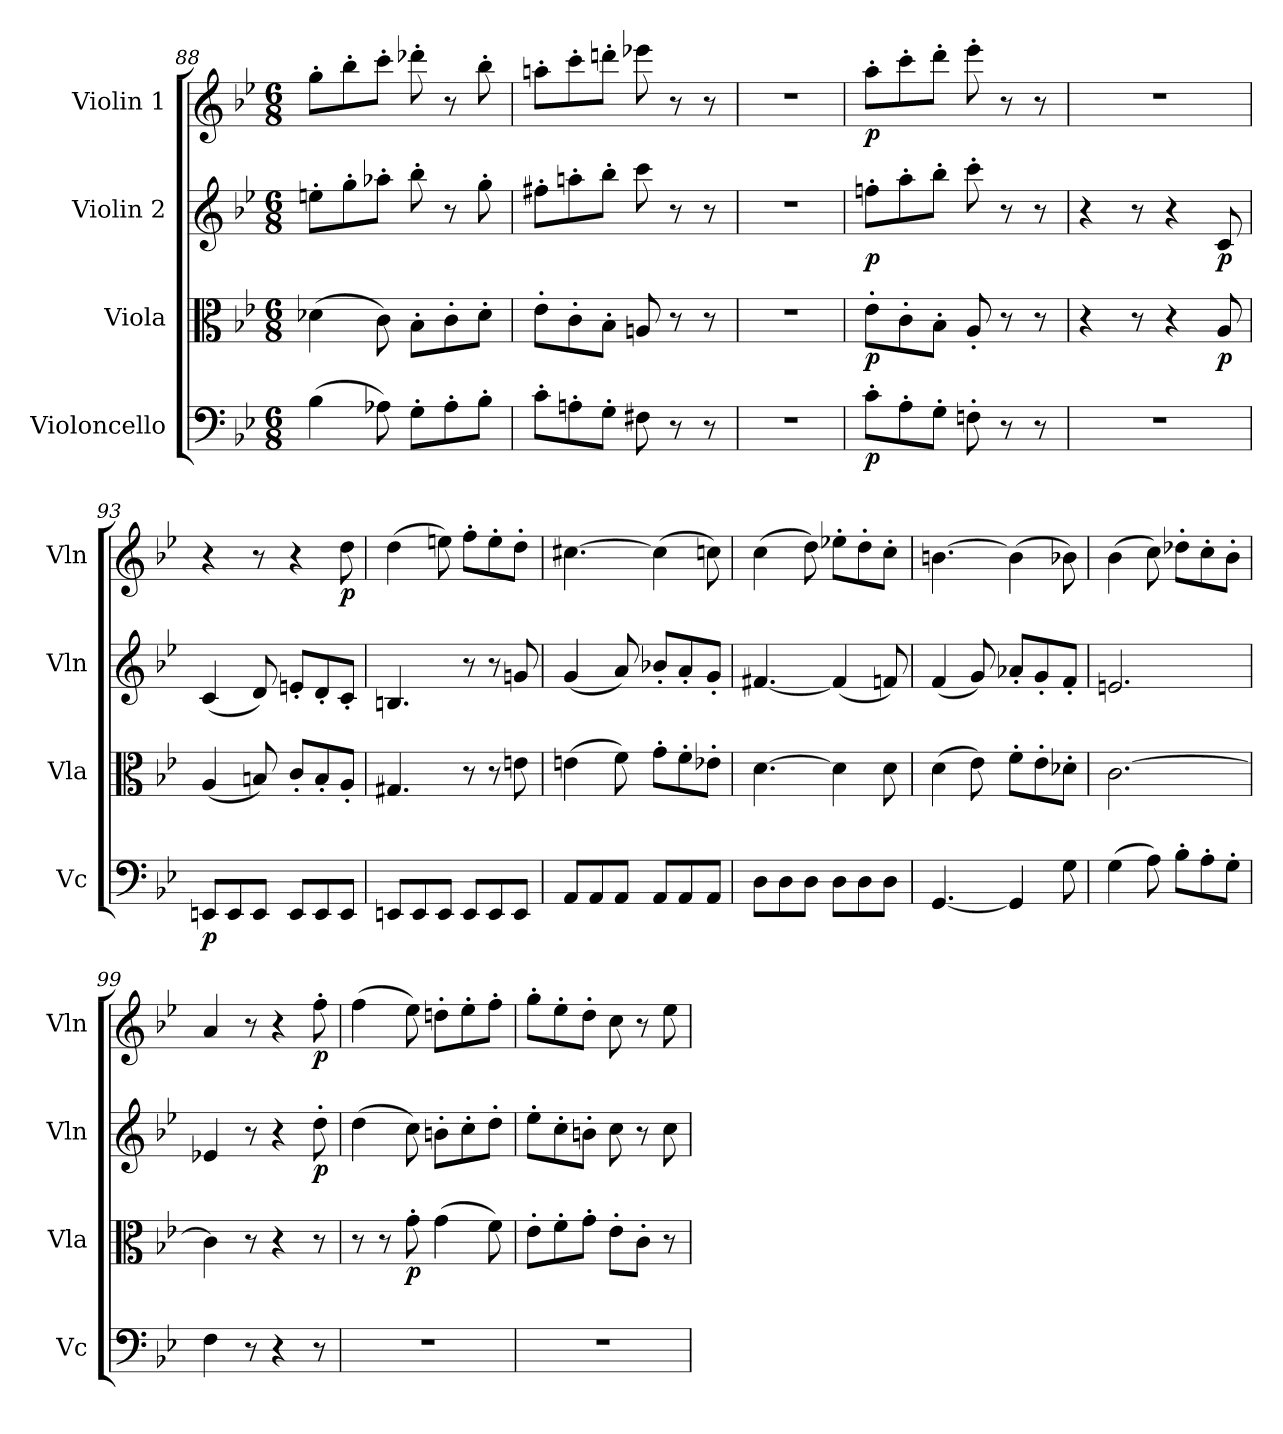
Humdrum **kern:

**kern	**dynam	**kern	**dynam	**kern	**dynam	**kern	**dynam
*part4	*part4	*part3	*part3	*part2	*part2	*part1	*part1
*staff4	*staff4	*staff3	*staff3	*staff2	*staff2	*staff1	*staff1
*I"Violoncello	*	*I"Viola	*	*I"Violin 2	*	*I"Violin 1	*
*I'Vc	*	*I'Vla	*	*I'Vln	*	*I'Vln	*
*clefF4	*	*clefC3	*	*clefG2	*	*clefG2	*
*k[b-e-]	*	*k[b-e-]	*	*k[b-e-]	*	*k[b-e-]	*
*M6/8	*	*M6/8	*	*M6/8	*	*M6/8	*
=88	=88	=88	=88	=88	=88	=88	=88
(4B-\	.	(4d-X\	.	8een'\L	.	8gg'\L	.
.	.	.	.	8gg'\	.	8bb-'\	.
8A-X\)	.	8c\)	.	8aa-X'\J	.	8ccc'\J	.
8G'\L	.	8B-'\L	.	8bb-'\	.	8ddd-X'\	.
8A-'\	.	8c'\	.	8r	.	8r	.
8B-'\J	.	8d-'\J	.	8gg'\	.	8bb-'\	.
=89	=89	=89	=89	=89	=89	=89	=89
8c'\L	.	8e-'\L	.	8ff#X'\L	.	8aan'\L	.
8An'\	.	8c'\	.	8aan'\	.	8ccc'\	.
8G'\J	.	8B-'\J	.	8bb-'\J	.	8dddn'\J	.
8F#X\	.	8An/	.	8ccc\	.	8eee-X\	.
8r	.	8r	.	8r	.	8r	.
8r	.	8r	.	8r	.	8r	.
=90	=90	=90	=90	=90	=90	=90	=90
2.r	.	2.r	.	2.r	.	2.r	.
=91	=91	=91	=91	=91	=91	=91	=91
!	!LO:DY:b	!	!LO:DY:b	!	!LO:DY:b	!	!LO:DY:b
8c'\L	p	8e-'\L	p	8ffn'\L	p	8aa'\L	p
8A'\	.	8c'\	.	8aa'\	.	8ccc'\	.
8G'\J	.	8B-'\J	.	8bb-'\J	.	8ddd'\J	.
8Fn'\	.	8A'/	.	8ccc'\	.	8eee-'\	.
8r	.	8r	.	8r	.	8r	.
8r	.	8r	.	8r	.	8r	.
=92	=92	=92	=92	=92	=92	=92	=92
2.r	.	4r	.	4r	.	2.r	.
.	.	8r	.	8r	.	.	.
.	.	4r	.	4r	.	.	.
!	!	!	!LO:DY:b	!	!LO:DY:b	!	!
.	.	8A/	p	8c/	p	.	.
!!LO:LB:g=z
=93	=93	=93	=93	=93	=93	=93	=93
!	!LO:DY:b	!	!	!	!	!	!
8EEn/L	p	(4A/	.	(4c/	.	4r	.
8EE/	.	.	.	.	.	.	.
8EE/J	.	8Bn/)	.	8d/)	.	8r	.
8EE/L	.	8c'/L	.	8en'/L	.	4r	.
8EE/	.	8B'/	.	8d'/	.	.	.
!	!	!	!	!	!	!	!LO:DY:b
8EE/J	.	8A'/J	.	8c'/J	.	8dd\	p
!!LO:PB:g=z
=94	=94	=94	=94	=94	=94	=94	=94
8EEn/L	.	4.G#X/	.	4.Bn/	.	(4dd\	.
8EE/	.	.	.	.	.	.	.
8EE/J	.	.	.	.	.	8een\)	.
8EE/L	.	8r	.	8r	.	8ff'\L	.
8EE/	.	8r	.	8r	.	8ee'\	.
8EE/J	.	8en\	.	8gn/	.	8dd'\J	.
=95	=95	=95	=95	=95	=95	=95	=95
8AA/L	.	(4en\	.	(4g/	.	[4.cc#X\	.
8AA/	.	.	.	.	.	.	.
8AA/J	.	8f\)	.	8a/)	.	.	.
8AA/L	.	8g'\L	.	8b-X'/L	.	(4cc#\]	.
8AA/	.	8f'\	.	8a'/	.	.	.
8AA/J	.	8e-X'\J	.	8g'/J	.	8ccn\)	.
=96	=96	=96	=96	=96	=96	=96	=96
8D\L	.	[4.d\	.	[4.f#X/	.	(4cc\	.
8D\	.	.	.	.	.	.	.
8D\J	.	.	.	.	.	8dd\)	.
8D\L	.	4d\]	.	(4f#/]	.	8ee-X'\L	.
8D\	.	.	.	.	.	8dd'\	.
8D\J	.	8d\	.	8fn/)	.	8cc'\J	.
=97	=97	=97	=97	=97	=97	=97	=97
[4.GG/	.	(4d\	.	(4f/	.	[4.bn\	.
.	.	8e-\)	.	8g/)	.	.	.
4GG/]	.	8f'\L	.	8a-X'/L	.	(4b\]	.
.	.	8e-'\	.	8g'/	.	.	.
8G\	.	8d-X'\J	.	8f'/J	.	8b-X\)	.
=98	=98	=98	=98	=98	=98	=98	=98
(4G\	.	[2.c\	.	2.en/	.	(4b-\	.
8A\)	.	.	.	.	.	8cc\)	.
8B-'\L	.	.	.	.	.	8dd-X'\L	.
8A'\	.	.	.	.	.	8cc'\	.
8G'\J	.	.	.	.	.	8b-'\J	.
=99	=99	=99	=99	=99	=99	=99	=99
4F\	.	4c\]	.	4e-X/	.	4a/	.
8r	.	8r	.	8r	.	8r	.
4r	.	4r	.	4r	.	4r	.
!	!	!	!	!	!LO:DY:b	!	!LO:DY:b
8r	.	8r	.	8dd'\	p	8ff'\	p
=100	=100	=100	=100	=100	=100	=100	=100
2.r	.	8r	.	(4dd\	.	(4ff\	.
.	.	8r	.	.	.	.	.
!	!	!	!LO:DY:b	!	!	!	!
.	.	8g'\	p	8cc\)	.	8ee-\)	.
.	.	(4g\	.	8bn'\L	.	8ddn'\L	.
.	.	.	.	8cc'\	.	8ee-'\	.
.	.	8f\)	.	8dd'\J	.	8ff'\J	.
!!LO:LB:g=z
=101	=101	=101	=101	=101	=101	=101	=101
2.r	.	8e-'\L	.	8ee-'\L	.	8gg'\L	.
.	.	8f'\	.	8cc'\	.	8ee-'\	.
.	.	8g'\J	.	8bn'\J	.	8dd'\J	.
.	.	8e-'\L	.	8cc\	.	8cc\	.
.	.	8c'\J	.	8r	.	8r	.
.	.	8r	.	8cc\	.	8ee-\	.
=	=	=	=	=	=	=	=
*-	*-	*-	*-	*-	*-	*-	*-
